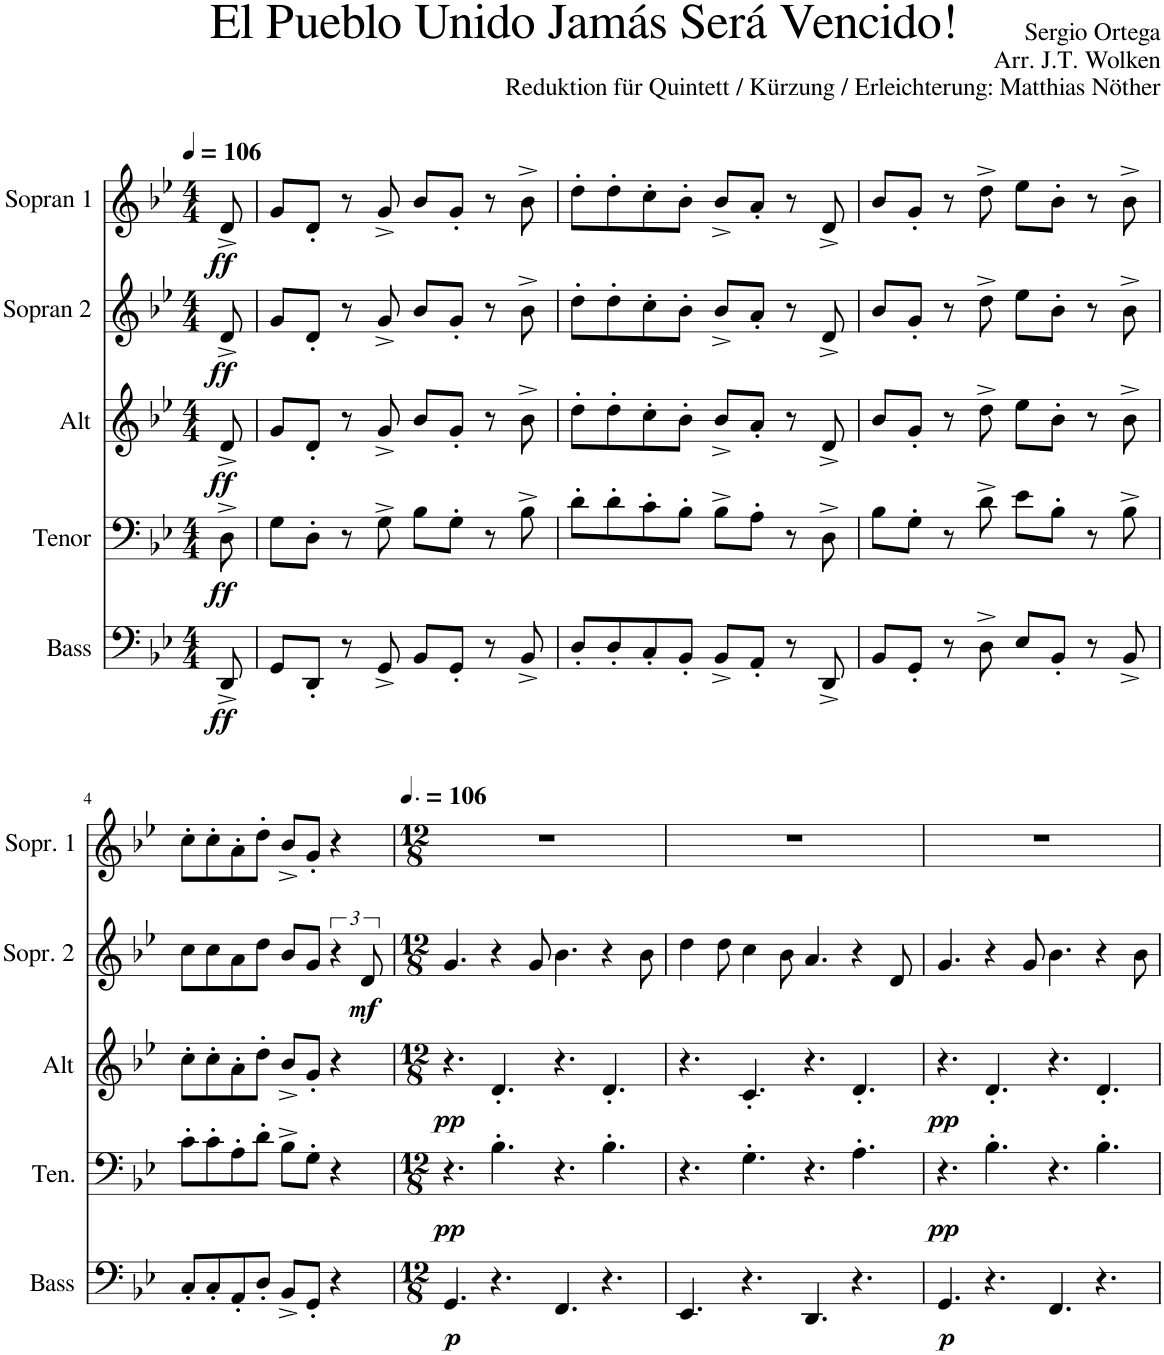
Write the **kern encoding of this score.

**kern	**dynam	**kern	**dynam	**kern	**dynam	**kern	**dynam	**kern	**dynam
*part5	*part5	*part4	*part4	*part3	*part3	*part2	*part2	*part1	*part1
*staff5	*staff5	*staff4	*staff4	*staff3	*staff3	*staff2	*staff2	*staff1	*staff1
*I"Bass	*	*I"Tenor	*	*I"Alt	*	*I"Sopran 2	*	*I"Sopran 1	*
*I'Bass	*	*I'Ten.	*	*I'Alt	*	*I'Sopr. 2	*	*I'Sopr. 1	*
*clefF4	*	*clefF4	*	*clefG2	*	*clefG2	*	*clefG2	*
*	*	*	*	*ITrd1c2	*	*ITrd1c2	*	*	*
*k[b-e-]	*	*k[b-e-]	*	*k[b-e-]	*	*k[b-e-]	*	*k[b-e-]	*
*M4/4	*	*M4/4	*	*M4/4	*	*M4/4	*	*M4/4	*
*MM106	*	*MM106	*	*MM106	*	*MM106	*	*MM106	*
=	=	=	=	=	=	=	=	=	=
!	!LO:DY:b	!	!LO:DY:b	!	!LO:DY:b	!	!LO:DY:b	!	!LO:DY:b
8DD^/	ff	8D^\	ff	8d^/	ff	8d^/	ff	8d^/	ff
=1	=1	=1	=1	=1	=1	=1	=1	=1	=1
8GG/L	.	8G\L	.	8g/L	.	8g/L	.	8g/L	.
8DD'/J	.	8D'\J	.	8d'/J	.	8d'/J	.	8d'/J	.
8r	.	8r	.	8r	.	8r	.	8r	.
8GG^/	.	8G^\	.	8g^/	.	8g^/	.	8g^/	.
8BB-/L	.	8B-\L	.	8b-/L	.	8b-/L	.	8b-/L	.
8GG'/J	.	8G'\J	.	8g'/J	.	8g'/J	.	8g'/J	.
8r	.	8r	.	8r	.	8r	.	8r	.
8BB-^/	.	8B-^\	.	8b-^\	.	8b-^\	.	8b-^\	.
=2	=2	=2	=2	=2	=2	=2	=2	=2	=2
8D'/L	.	8d'\L	.	8dd'\L	.	8dd'\L	.	8dd'\L	.
8D'/	.	8d'\	.	8dd'\	.	8dd'\	.	8dd'\	.
8C'/	.	8c'\	.	8cc'\	.	8cc'\	.	8cc'\	.
8BB-'/J	.	8B-'\J	.	8b-'\J	.	8b-'\J	.	8b-'\J	.
8BB-^/L	.	8B-^\L	.	8b-^/L	.	8b-^/L	.	8b-^/L	.
8AA'/J	.	8A'\J	.	8a'/J	.	8a'/J	.	8a'/J	.
8r	.	8r	.	8r	.	8r	.	8r	.
8DD^/	.	8D^\	.	8d^/	.	8d^/	.	8d^/	.
=3	=3	=3	=3	=3	=3	=3	=3	=3	=3
8BB-/L	.	8B-\L	.	8b-/L	.	8b-/L	.	8b-/L	.
8GG'/J	.	8G'\J	.	8g'/J	.	8g'/J	.	8g'/J	.
8r	.	8r	.	8r	.	8r	.	8r	.
8D^\	.	8d^\	.	8dd^\	.	8dd^\	.	8dd^\	.
8E-/L	.	8e-\L	.	8ee-\L	.	8ee-\L	.	8ee-\L	.
8BB-'/J	.	8B-'\J	.	8b-'\J	.	8b-'\J	.	8b-'\J	.
8r	.	8r	.	8r	.	8r	.	8r	.
8BB-^/	.	8B-^\	.	8b-^\	.	8b-^\	.	8b-^\	.
!!LO:LB:g=z
=4	=4	=4	=4	=4	=4	=4	=4	=4	=4
8C'/L	.	8c'\L	.	8cc'\L	.	8cc\L	.	8cc'\L	.
8C'/	.	8c'\	.	8cc'\	.	8cc\	.	8cc'\	.
8AA'/	.	8A'\	.	8a'\	.	8a\	.	8a'\	.
8D'/J	.	8d'\J	.	8dd'\J	.	8dd\J	.	8dd'\J	.
8BB-^/L	.	8B-^\L	.	8b-^/L	.	8b-/L	.	8b-^/L	.
8GG'/J	.	8G'\J	.	8g'/J	.	8g/J	.	8g'/J	.
4r	.	4r	.	4r	.	6r	.	4r	.
!	!	!	!	!	!	!	!LO:DY:b	!	!
.	.	.	.	.	.	12d/	mf	.	.
=5	=5	=5	=5	=5	=5	=5	=5	=5	=5
*M12/8	*	*M12/8	*	*M12/8	*	*M12/8	*	*M12/8	*
*	*	*	*	*	*	*	*	*MM159	*
!	!LO:DY:b	!	!LO:DY:b	!	!LO:DY:b	!	!	!	!
4.GG/	p	4.r	pp	4.r	pp	4.g/	.	1.r	.
4.r	.	4.B-'\	.	4.d'/	.	4r	.	.	.
.	.	.	.	.	.	8g/	.	.	.
4.FF/	.	4.r	.	4.r	.	4.b-\	.	.	.
4.r	.	4.B-'\	.	4.d'/	.	4r	.	.	.
.	.	.	.	.	.	8b-\	.	.	.
=6	=6	=6	=6	=6	=6	=6	=6	=6	=6
4.EE-/	.	4.r	.	4.r	.	4dd\	.	1.r	.
.	.	.	.	.	.	8dd\	.	.	.
4.r	.	4.G'\	.	4.c'/	.	4cc\	.	.	.
.	.	.	.	.	.	8b-\	.	.	.
4.DD/	.	4.r	.	4.r	.	4.a/	.	.	.
4.r	.	4.A'\	.	4.d'/	.	4r	.	.	.
.	.	.	.	.	.	8d/	.	.	.
=7	=7	=7	=7	=7	=7	=7	=7	=7	=7
!	!LO:DY:b	!	!LO:DY:b	!	!LO:DY:b	!	!	!	!
4.GG/	p	4.r	pp	4.r	pp	4.g/	.	1.r	.
4.r	.	4.B-'\	.	4.d'/	.	4r	.	.	.
.	.	.	.	.	.	8g/	.	.	.
4.FF/	.	4.r	.	4.r	.	4.b-\	.	.	.
4.r	.	4.B-'\	.	4.d'/	.	4r	.	.	.
.	.	.	.	.	.	8b-\	.	.	.
=	=	=	=	=	=	=	=	=	=
*-	*-	*-	*-	*-	*-	*-	*-	*-	*-
